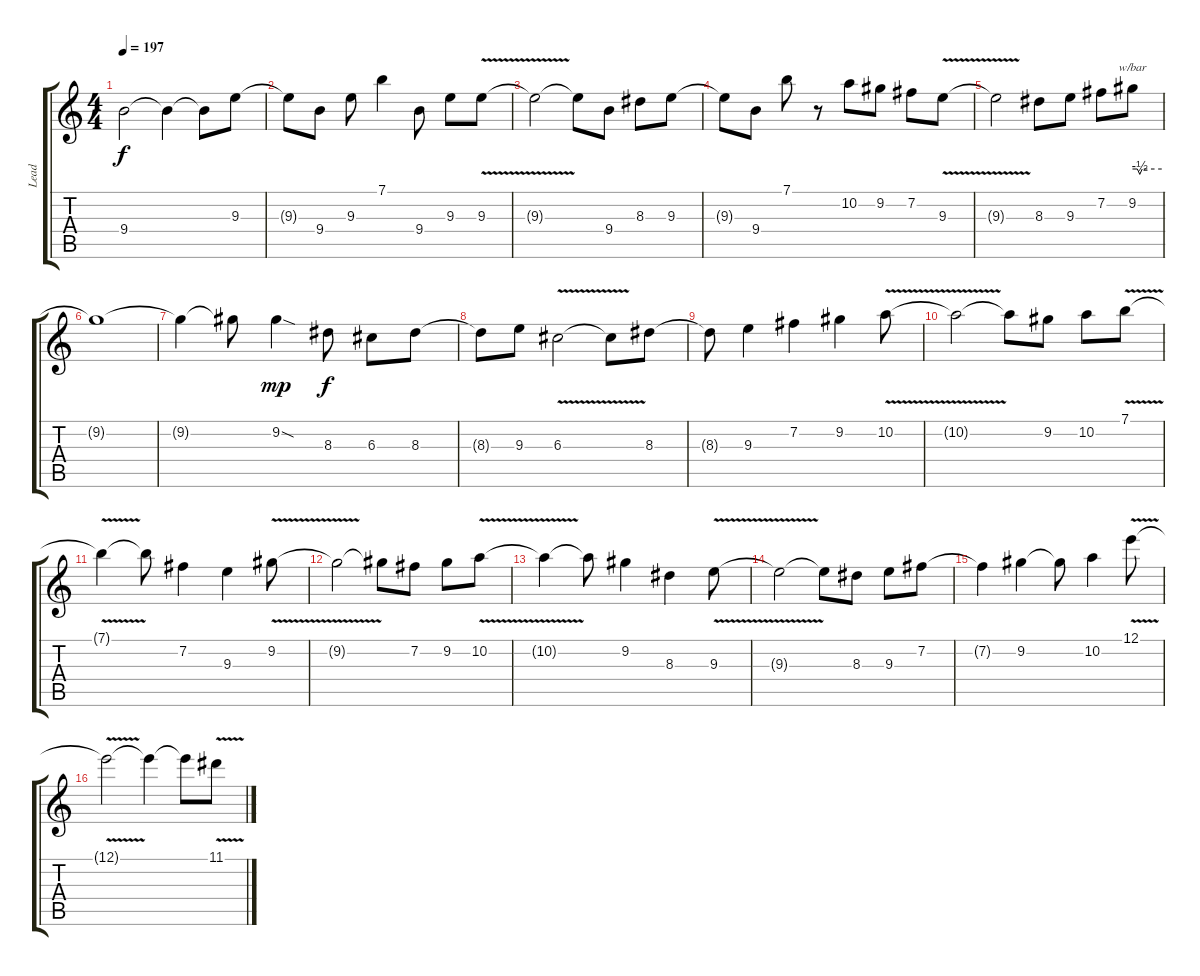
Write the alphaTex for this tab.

\track ("Lead" "Lead") {instrument overdrivenguitar}
\staff {score tabs}
\tuning (E4 B3 G3 D3 A2 E2) {hide}
\ts (4 4)
\tempo 197
\clef g2
\ks c
9.4{t}.2{dy f} 9.4{t}.4 9.4{t}.8 9.3.8 |
\section ("" "")
9.3{t}.8 9.4.8 9.3.8 7.1.4 9.4.8 9.3.8 9.3{v}.8 |
9.3{t}.2 9.3{t}.8 9.4.8 8.3.8 9.3.8 |
9.3{t}.8 9.4.8 7.1.8 r.8 10.2.8 9.2.8 7.2.8 9.3{v}.8 |
9.3{t}.2 8.3.8 9.3.8 7.2.8 9.2.8{tbe (custom default 0 0 10 0 15 -2 20 0 60 0)} |
9.2{t}.1 |
9.2{t}.4 9.2{t}.8 9.2{sod}.4{dy mp} 8.3.8{dy f} 6.3.8 8.3.8 |
8.3{t}.8 9.3.8 6.3{v}.2 6.3{t}.8 8.3.8 |
8.3{t}.8 9.3.4 7.2.4 9.2.4 10.2{v}.8 |
\section ("" "")
10.2{t}.2 10.2{t}.8 9.2.8 10.2.8 7.1{v}.8 |
7.1{t}.4 7.1{t}.8 7.2.4 9.3.4 9.2{v}.8 |
9.2{t}.2 9.2{t}.8 7.2.8 9.2.8 10.2{v}.8 |
10.2{t}.4 10.2{t}.8 9.2.4 8.3.4 9.3{v}.8 |
9.3{t}.2 9.3{t}.8 8.3.8 9.3.8 7.2.8 |
7.2{t}.4 9.2.4 9.2{t}.8 10.2.4 12.1{v}.8 |
12.1{t}.2 12.1{t}.4 12.1{t}.8 11.1{v}.8
